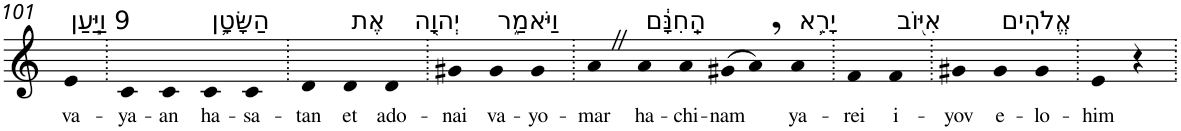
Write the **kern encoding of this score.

**kern	**text
*part1	*part1
*staff1	*staff1
*I"Piano	*
*I'Pno	*
!!LO:PB:g=z
*clefG2	*
*k[]	*
=101	=101
!LO:TX:a:t=9 וַיַּ֧עַן	!
!	!LO:LY:b
4e	va-
=102.	=102.
!	!LO:LY:b
4c	-ya-
!	!LO:LY:b
4c	-an
!LO:TX:a:t=הַשָּׂטָ֛ן	!
!	!LO:LY:b
4c	ha-
!	!LO:LY:b
4c	-sa-
=103.	=103.
!	!LO:LY:b
4d	-tan
!LO:TX:a:t=אֶת	!
!	!LO:LY:b
4d	et
!LO:TX:a:t=יְהוָ֖ה	!
!	!LO:LY:b
4d	ado-
=104.	=104.
!	!LO:LY:b
4g#X	-nai
!LO:TX:a:t=וַיֹּאמַ֑ר	!
!	!LO:LY:b
4g#	va-
!	!LO:LY:b
4g#	-yo-
=105.	=105.
!	!LO:LY:b
4aZ	-mar
!LO:TX:a:t=הַֽחִנָּ֔ם	!
!	!LO:LY:b
4a	ha-
!	!LO:LY:b
4a	-chi-
!	!LO:LY:b
(>8g#X	-nam
8a,)	.
!LO:TX:a:t=יָרֵ֥א	!
!	!LO:LY:b
4a	ya-
=106.	=106.
!	!LO:LY:b
4f	-rei
!LO:TX:a:t=אִיּ֖וֹב	!
!	!LO:LY:b
4f	i-
=107.	=107.
!	!LO:LY:b
4g#X	-yov
!LO:TX:a:t=אֱלֹהִֽים	!
!	!LO:LY:b
4g#	e-
!	!LO:LY:b
4g#	-lo-
=108.	=108.
!	!LO:LY:b
4e	-him
4r	.
=.	=.
*-	*-
